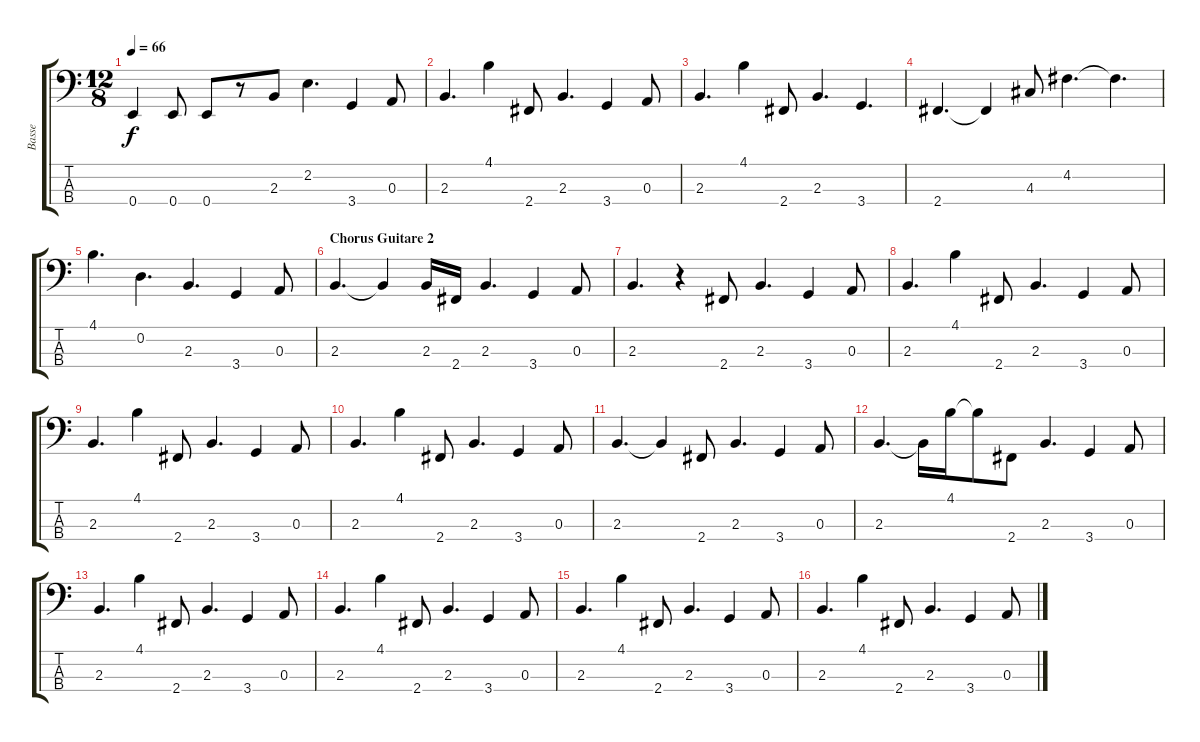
\track ("Basse" "Basse") {instrument electricbassfinger}
\staff {score tabs}
\tuning (G2 D2 A1 E1) {hide}
\ts (12 8)
\tempo 66
\clef f4
\ks c
0.4.4{dy f} 0.4.8 0.4.8 r.8 2.3.8 2.2.4{d} 3.4.4 0.3.8 |
2.3.4{d} 4.1.4 2.4.8 2.3.4{d} 3.4.4 0.3.8 |
2.3.4{d} 4.1.4 2.4.8 2.3.4{d} 3.4.4{d} |
2.4.4{d} 2.4{t}.4 4.3.8 4.2.4{d} 4.2{t}.4{d} |
4.1.4{d} 0.2.4{d} 2.3.4{d} 3.4.4 0.3.8 |
\section ("" "Chorus Guitare 2")
2.3.4{d} 2.3{t}.4 2.3.16 2.4.16 2.3.4{d} 3.4.4 0.3.8 |
2.3.4{d} r.4 2.4.8 2.3.4{d} 3.4.4 0.3.8 |
2.3.4{d} 4.1.4 2.4.8 2.3.4{d} 3.4.4 0.3.8 |
2.3.4{d} 4.1.4 2.4.8 2.3.4{d} 3.4.4 0.3.8 |
2.3.4{d} 4.1.4 2.4.8 2.3.4{d} 3.4.4 0.3.8 |
2.3.4{d} 2.3{t}.4 2.4.8 2.3.4{d} 3.4.4 0.3.8 |
2.3.4{d} 2.3{t}.16 4.1.16 4.1{t}.8 2.4.8 2.3.4{d} 3.4.4 0.3.8 |
2.3.4{d} 4.1.4 2.4.8 2.3.4{d} 3.4.4 0.3.8 |
2.3.4{d} 4.1.4 2.4.8 2.3.4{d} 3.4.4 0.3.8 |
2.3.4{d} 4.1.4 2.4.8 2.3.4{d} 3.4.4 0.3.8 |
2.3.4{d} 4.1.4 2.4.8 2.3.4{d} 3.4.4 0.3.8
